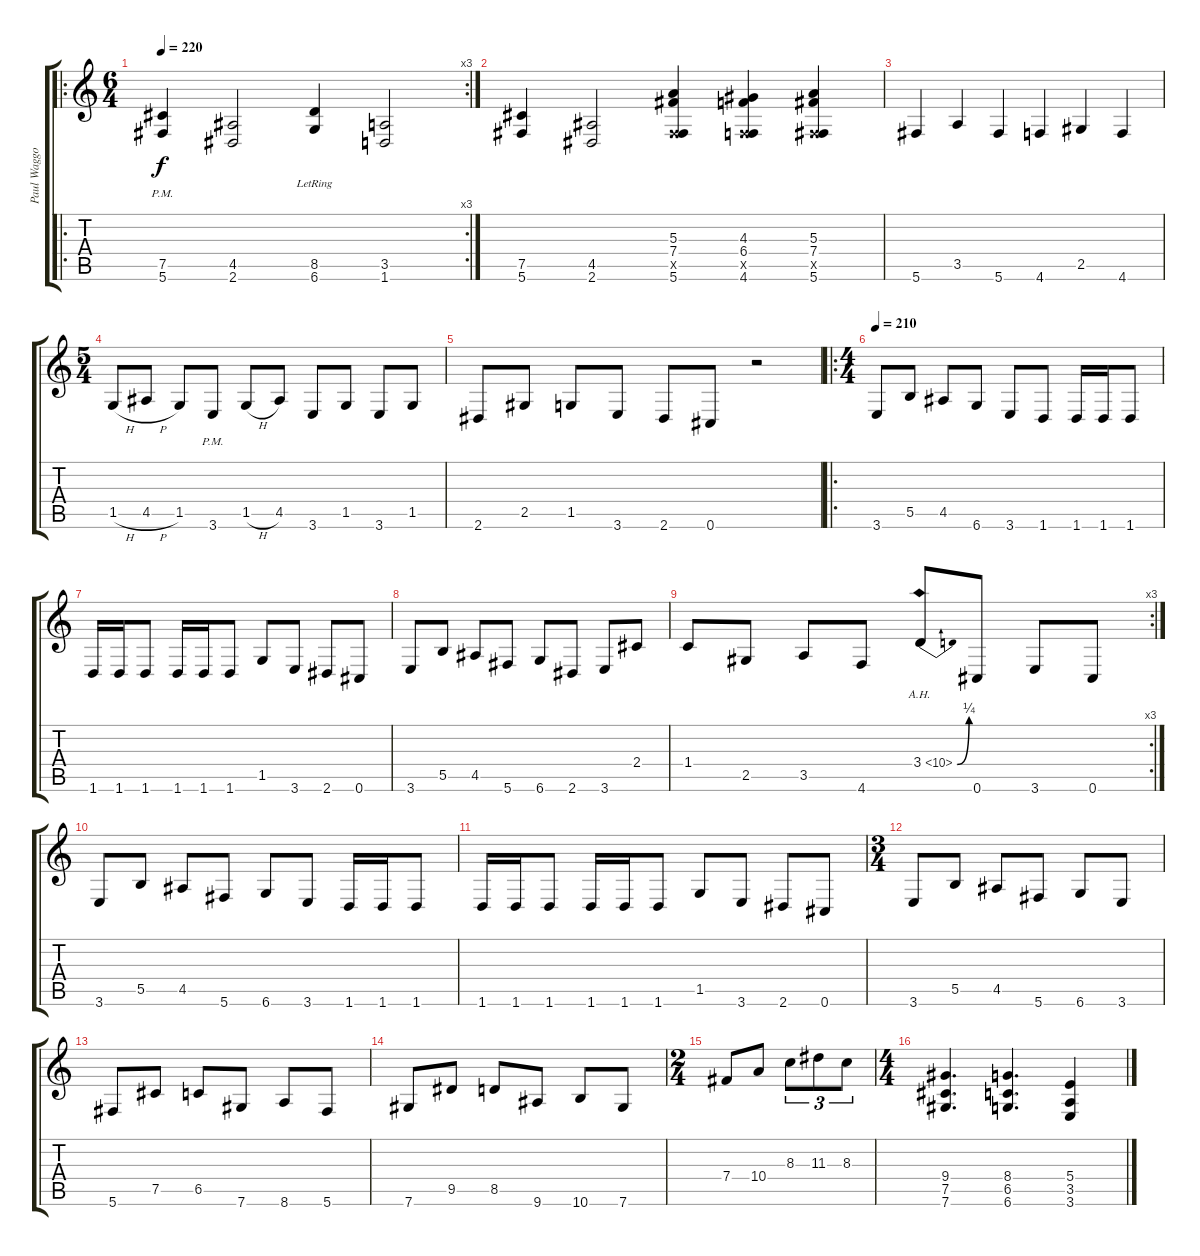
\track ("Paul Waggoner" "Paul Waggo") {instrument overdrivenguitar}
\staff {score tabs}
\tuning (Db4 Ab3 E3 B2 Gb2 Db2) {hide}
\ro
\rc 3
\ts (6 4)
\tempo 220
\clef g2
\ks c
(7.5{pm} 5.6).4{dy f} (4.5 2.6).2 (8.5{lr} 6.6).4 (3.5 1.6).2 |
(7.5 5.6).4 (4.5 2.6).2 (5.3 7.4 0.5{x} 5.6).4 (4.3 6.4 0.5{x} 4.6).4 (5.3 7.4 0.5{x} 5.6).4 |
5.6.4 3.5.4 5.6.4 4.6.4 2.5.4 4.6.4 |
\ts (5 4)
1.5{h}.8 4.5{h}.8 1.5.8 3.6{pm}.8 1.5{h}.8 4.5.8 3.6.8 1.5.8 3.6.8 1.5.8 |
2.6.8 2.5.8 1.5.8 3.6.8 2.6.8 0.6.8 r.2 |
\ro
\ts (4 4)
\tempo 210
3.6.8 5.5.8 4.5.8 6.6.8 3.6.8 1.6.8 1.6.16 1.6.16 1.6.8 |
1.6.16 1.6.16 1.6.8 1.6.16 1.6.16 1.6.8 1.5.8 3.6.8 2.6.8 0.6.8 |
3.6.8 5.5.8 4.5.8 5.6.8 6.6.8 2.6.8 3.6.8 2.4.8 |
\rc 3
1.4.8 2.5.8 3.5.8 4.6.8 3.4{be (bend 0 0 60 1) ah 7}.8 0.6.8 3.6.8 0.6.8 |
3.6.8 5.5.8 4.5.8 5.6.8 6.6.8 3.6.8 1.6.16 1.6.16 1.6.8 |
1.6.16 1.6.16 1.6.8 1.6.16 1.6.16 1.6.8 1.5.8 3.6.8 2.6.8 0.6.8 |
\ts (3 4)
3.6.8 5.5.8 4.5.8 5.6.8 6.6.8 3.6.8 |
5.6.8 7.5.8 6.5.8 7.6.8 8.6.8 5.6.8 |
7.6.8 9.5.8 8.5.8 9.6.8 10.6.8 7.6.8 |
\ts (2 4)
7.4.8 10.4.8 8.3.8{tu (3 2)} 11.3.8{tu (3 2)} 8.3.8{tu (3 2)} |
\ts (4 4)
(9.4 7.5 7.6).4{d} (8.4 6.5 6.6).4{d} (5.4 3.5 3.6).4
